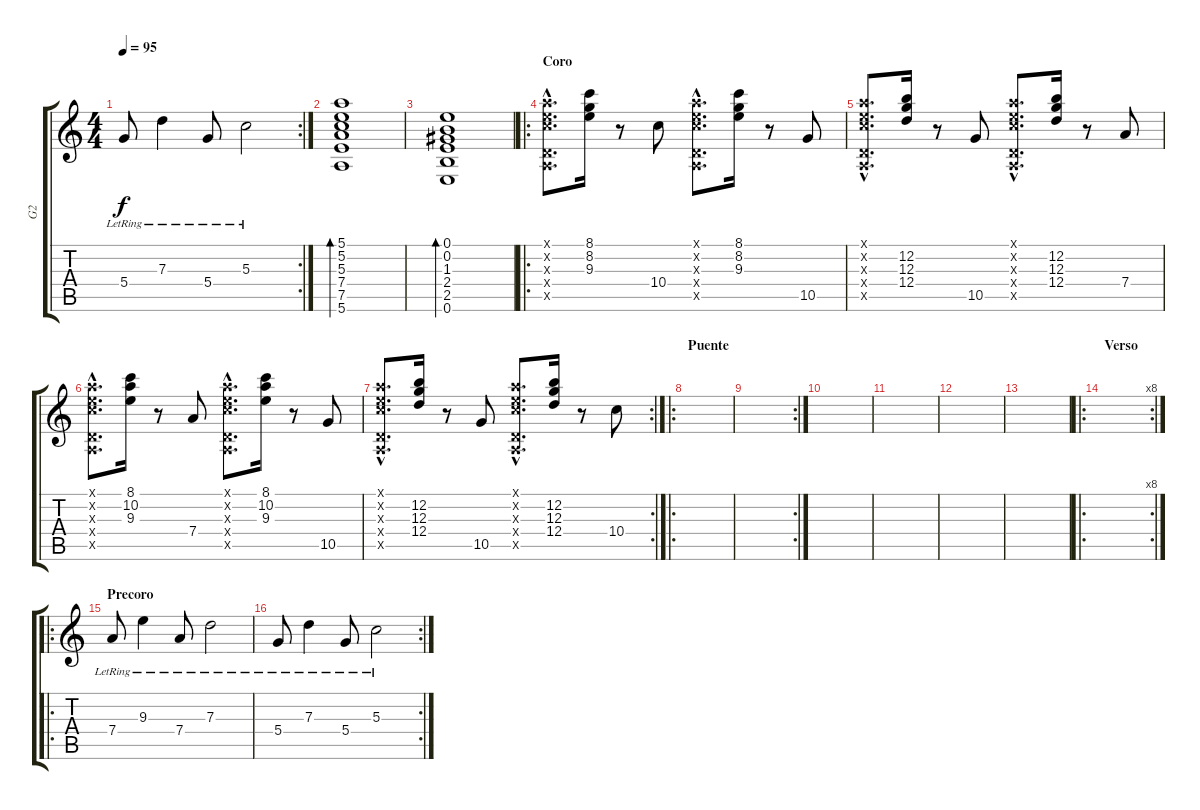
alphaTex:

\track ("G2" "G2") {instrument overdrivenguitar}
\staff {score tabs}
\tuning (E4 B3 G3 D3 A2 E2) {hide}
\rc 2
\ts (4 4)
\tempo 95
\clef g2
\ks c
5.4{lr}.8{dy f instrument electricguitarclean} 7.3{lr}.4 5.4{lr}.8 5.3{lr}.2 |
(5.1 5.2 5.3 7.4 7.5 5.6).1{bd 240 instrument electricguitarclean} |
(0.1 0.2 1.3 2.4 2.5 0.6).1{bd 240 instrument electricguitarclean} |
\ro
\section ("" "Coro")
(5.1{hac x} 5.2{hac x} 5.3{hac x} 0.4{hac x} 0.5{hac x}).8{d instrument overdrivenguitar} (8.1 8.2 9.3).16 r.8 10.4.8 (5.1{hac x} 5.2{hac x} 5.3{hac x} 0.4{hac x} 0.5{hac x}).8{d} (8.1 8.2 9.3).16 r.8 10.5.8 |
(5.1{hac x} 5.2{hac x} 5.3{hac x} 0.4{hac x} 0.5{hac x}).8{d} (12.2 12.3 12.4).16 r.8 10.5.8 (5.1{hac x} 5.2{hac x} 5.3{hac x} 0.4{hac x} 0.5{hac x}).8{d} (12.2 12.3 12.4).16 r.8 7.4.8 |
(5.1{hac x} 5.2{hac x} 5.3{hac x} 0.4{hac x} 0.5{hac x}).8{d instrument overdrivenguitar} (8.1 10.2 9.3).16 r.8 7.4.8 (5.1{hac x} 5.2{hac x} 5.3{hac x} 0.4{hac x} 0.5{hac x}).8{d} (8.1 10.2 9.3).16 r.8 10.5.8 |
\rc 2
(5.1{hac x} 5.2{hac x} 5.3{hac x} 0.4{hac x} 0.5{hac x}).8{d} (12.2 12.3 12.4).16 r.8 10.5.8 (5.1{hac x} 5.2{hac x} 5.3{hac x} 0.4{hac x} 0.5{hac x}).8{d} (12.2 12.3 12.4).16 r.8 10.4.8 |
\ro
\section ("" "Puente")
|
\rc 2
|
|
|
|
|
\ro
\rc 8
\section ("" "Verso")
|
\ro
\section ("" "Precoro")
7.4{lr}.8{instrument electricguitarclean} 9.3{lr}.4 7.4{lr}.8 7.3{lr}.2 |
\rc 2
5.4{lr}.8{instrument electricguitarclean} 7.3{lr}.4 5.4{lr}.8 5.3{lr}.2
